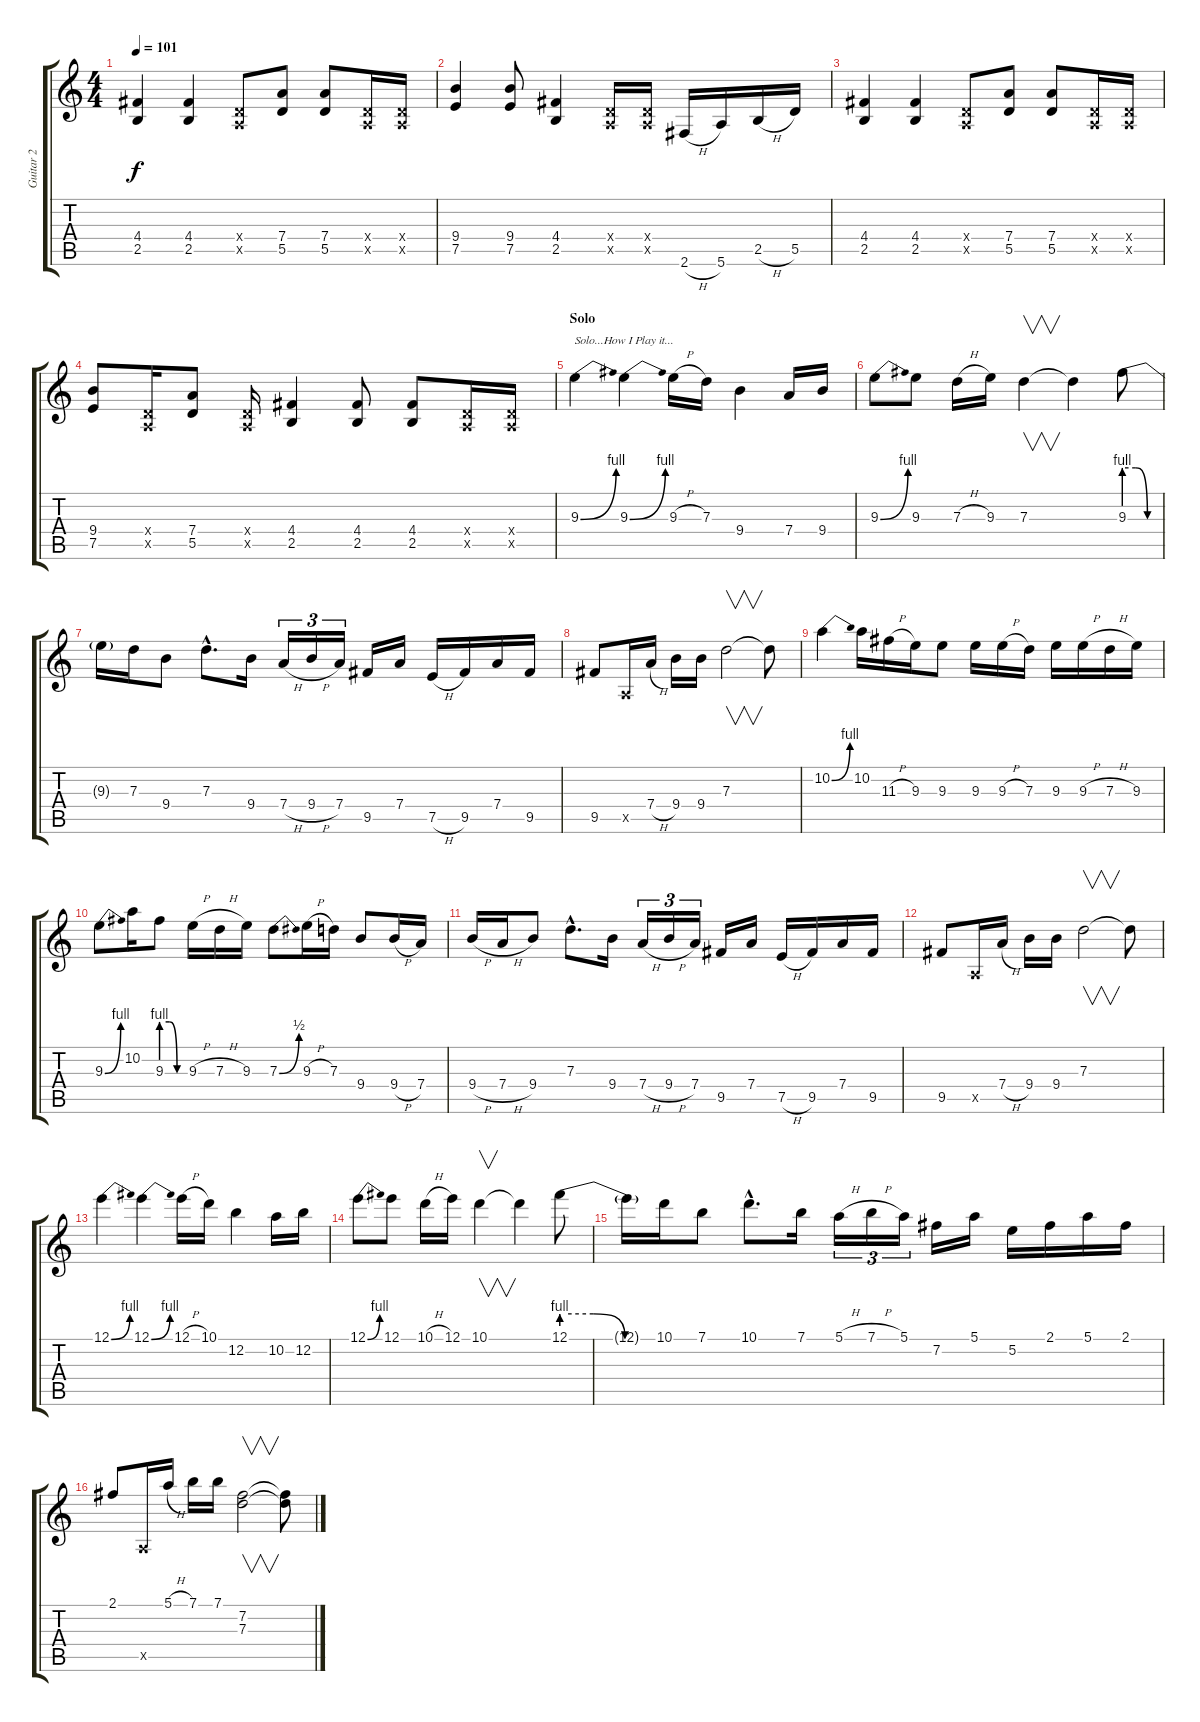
\track ("Guitar 2" "Guitar 2") {instrument overdrivenguitar}
\staff {score tabs}
\tuning (E4 B3 G3 D3 A2 E2) {hide}
\ts (4 4)
\tempo 101
\clef g2
\ks c
(4.4 2.5).4{dy f volume 12} (4.4 2.5).4 (0.4{x} 0.5{x}).8 (7.4 5.5).8 (7.4 5.5).8 (0.4{x} 0.5{x}).16 (0.4{x} 0.5{x}).16 |
(9.4 7.5).4 (9.4 7.5).8 (4.4 2.5).4 (0.4{x} 0.5{x}).16 (0.4{x} 0.5{x}).16 2.6{h}.16 5.6.16 2.5{h}.16 5.5.16 |
(4.4 2.5).4 (4.4 2.5).4 (0.4{x} 0.5{x}).8 (7.4 5.5).8 (7.4 5.5).8 (0.4{x} 0.5{x}).16 (0.4{x} 0.5{x}).16 |
(9.4 7.5).8 (0.4{x} 0.5{x}).16 (7.4 5.5).8 (0.4{x} 0.5{x}).16 (4.4 2.5).4 (4.4 2.5).8 (4.4 2.5).8 (0.4{x} 0.5{x}).16 (0.4{x} 0.5{x}).16 |
\section ("" "Solo")
9.3{be (bend 0 0 60 4)}.4{txt "Solo...How I Play it..." volume 11} 9.3{be (bend 0 0 60 4)}.4 9.3{h}.16 7.3.16 9.4.4 7.4.16 9.4.16 |
9.3{be (bend 0 0 60 4)}.8 9.3.8 7.3{h}.16 9.3.16 7.3.4{v} 7.3{t}.4 9.3{be (custom 0 4 20 4 40 0 60 0)}.8 |
9.3{t}.16 7.3.16 9.4.8 7.3{hac}.8{d} 9.4.16 7.4{h}.16{tu (3 2)} 9.4{h}.16{tu (3 2)} 7.4.16{tu (3 2)} 9.5.16 7.4.16 7.5{h}.16 9.5.16 7.4.16 9.5.16 |
9.5.8 0.5{x}.16 7.4{h}.16 9.4.16 9.4.16 7.3.2{v} 7.3{t}.8 |
10.2{be (bend 0 0 60 4)}.4 10.2.16 11.3{h}.16 9.3.16 9.3.8 9.3.16 9.3{h}.16 7.3.16 9.3.16 9.3{h}.16 7.3{h}.16 9.3.16 |
9.3{be (bend 0 0 60 4)}.8 10.2.16 9.3{be (custom 0 4 20 4 40 0 60 0)}.8 9.3{h}.16 7.3{h}.16 9.3.16 7.3{be (bend 0 0 60 2)}.8 9.3{h}.16 7.3.16 9.4.8 9.4{h}.16 7.4.16 |
9.4{h}.16 7.4{h}.16 9.4.8 7.3{hac}.8{d} 9.4.16 7.4{h}.16{tu (3 2)} 9.4{h}.16{tu (3 2)} 7.4.16{tu (3 2)} 9.5.16 7.4.16 7.5{h}.16 9.5.16 7.4.16 9.5.16 |
9.5.8 0.5{x}.16 7.4{h}.16 9.4.16 9.4.16 7.3.2{v} 7.3{t}.8 |
12.1{be (bend 0 0 60 4)}.4{volume 11 instrument overdrivenguitar} 12.1{be (bend 0 0 60 4)}.4 12.1{h}.16 10.1.16 12.2.4 10.2.16 12.2.16 |
12.1{be (bend 0 0 60 4)}.8 12.1.8 10.1{h}.16 12.1.16 10.1.4{v} 10.1{t}.4 12.1{be (custom 0 4 20 4 40 0 60 0)}.8 |
12.1{t}.16 10.1.16 7.1.8 10.1{hac}.8{d} 7.1.16 5.1{h}.16{tu (3 2)} 7.1{h}.16{tu (3 2)} 5.1.16{tu (3 2)} 7.2.16 5.1.16 5.2.16 2.1.16 5.1.16 2.1.16 |
2.1.8 0.5{x}.16 5.1{h}.16 7.1.16 7.1.16 (7.2 7.3).2{v} (7.2{t} 7.3{t}).8
